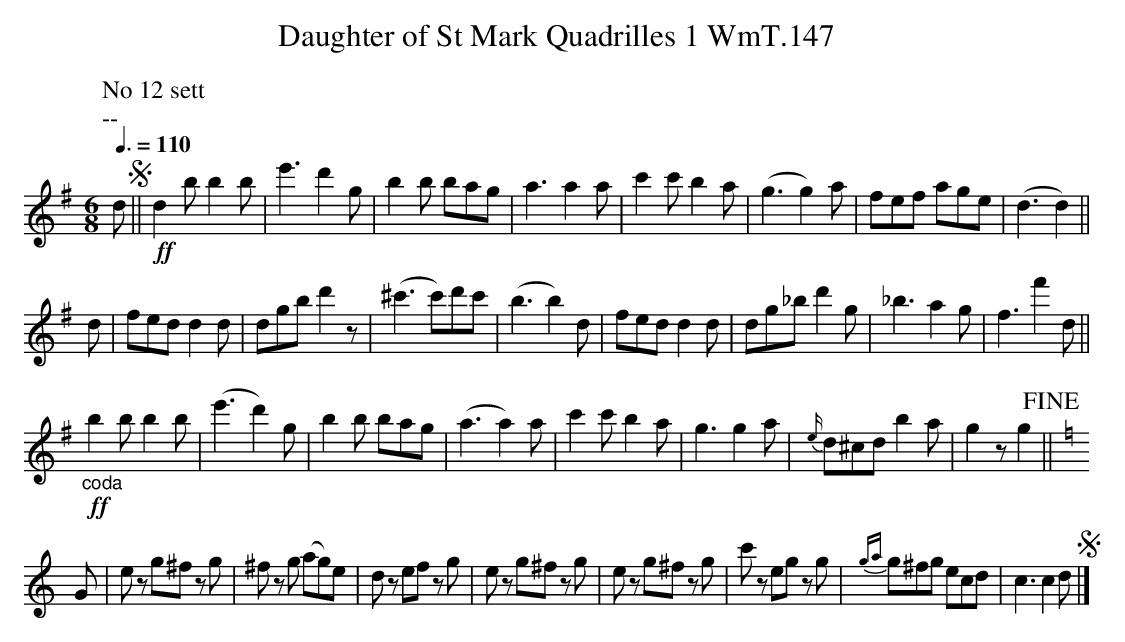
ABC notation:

X:1
T:Daughter of St Mark Quadrilles 1 WmT.147
M:6/8
L:1/8
Q:3/8=110
K:G
W:No 12 sett
W:--
%%vskip 0
d!segno!||!ff!d2bb2b|e'3d'2g|b2b bag|a3 a2a|c'2c'b2a|(g3 g2)a|fef age|(d3 d2)||
d|fed d2 d|dgb d'2 z|(^c'3 c')d'c'|(b3 b2)d|fed d2 d|dg_b d'2g|_b3 a2 g|f3 f'2 d||
"_coda"!ff!b2 b b2 b|(e'3 d'2) g|b2 b bag|(a3 a2) a|c'2 c' b2 a|g3 g2 a|{e/}d^cd b2 a|g2 z g2!fine!||
K:C
G|e z g^f z g|^f zg (ag)e|d z ef z g|ez g^f z g|ez g^f z g|c' z eg z g|{ga}g^fg ecd|c3 c2 d!segno!|]
